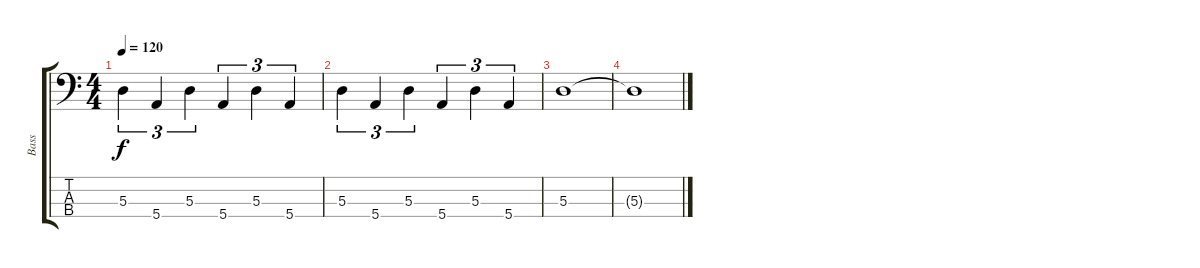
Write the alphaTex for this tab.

\track ("Bass" "Bass") {instrument electricbassfinger}
\staff {score tabs}
\tuning (G2 D2 A1 E1) {hide}
\ts (4 4)
\tempo 120
\clef f4
\ks c
5.3.4{tu (3 2) dy f} 5.4.4{tu (3 2)} 5.3.4{tu (3 2)} 5.4.4{tu (3 2)} 5.3.4{tu (3 2)} 5.4.4{tu (3 2)} |
5.3.4{tu (3 2)} 5.4.4{tu (3 2)} 5.3.4{tu (3 2)} 5.4.4{tu (3 2)} 5.3.4{tu (3 2)} 5.4.4{tu (3 2)} |
5.3.1 |
5.3{t}.1
